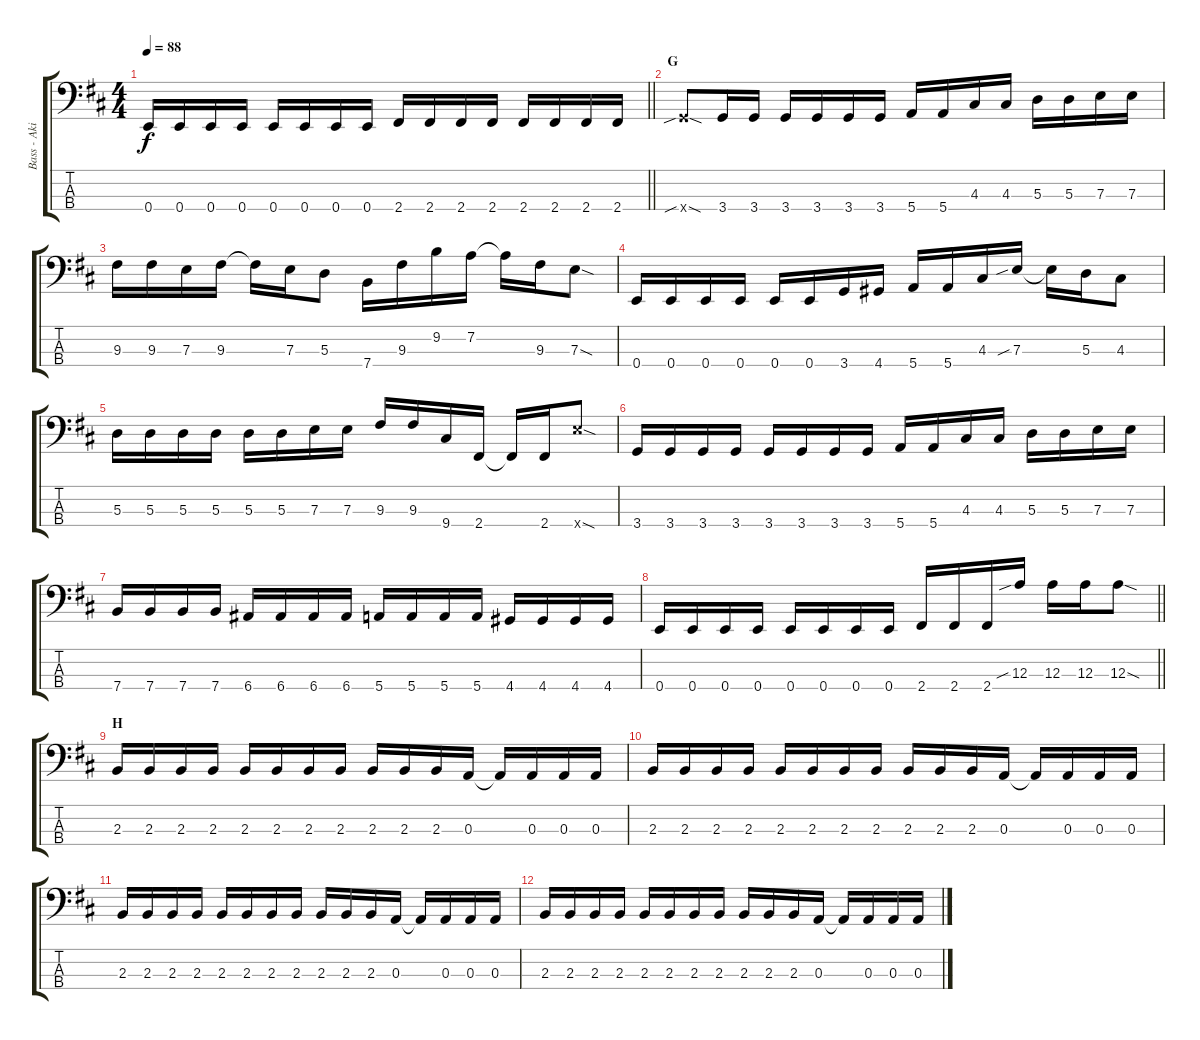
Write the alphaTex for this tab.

\track ("Bass - Aki" "Bass - Aki") {instrument electricbasspick}
\staff {score tabs}
\tuning (G2 D2 A1 E1) {hide}
\ts (4 4)
\tempo 88
\clef f4
\barLineRight lightlight
\ks d
0.4.16{dy f} 0.4.16 0.4.16 0.4.16 0.4.16 0.4.16 0.4.16 0.4.16 2.4.16 2.4.16 2.4.16 2.4.16 2.4.16 2.4.16 2.4.16 2.4.16 |
\section ("" "G")
3.4{sib sod x}.8 3.4.16 3.4.16 3.4.16 3.4.16 3.4.16 3.4.16 5.4.16 5.4.16 4.3.16 4.3.16 5.3.16 5.3.16 7.3.16 7.3.16 |
9.3.16 9.3.16 7.3.16 9.3.16 9.3{t}.16 7.3.16 5.3.8 7.4.16 9.3.16 9.2.16 7.2.16 7.2{t}.16 9.3.16 7.3{sod}.8 |
0.4.16 0.4.16 0.4.16 0.4.16 0.4.16 0.4.16 3.4.16 4.4.16 5.4.16 5.4.16 4.3.16 7.3{sib}.16 7.3{t}.16 5.3.16 4.3.8 |
5.3.16 5.3.16 5.3.16 5.3.16 5.3.16 5.3.16 7.3.16 7.3.16 9.3.16 9.3.16 9.4.16 2.4.16 2.4{t}.16 2.4.16 12.4{sod x}.8 |
3.4.16 3.4.16 3.4.16 3.4.16 3.4.16 3.4.16 3.4.16 3.4.16 5.4.16 5.4.16 4.3.16 4.3.16 5.3.16 5.3.16 7.3.16 7.3.16 |
7.4.16 7.4.16 7.4.16 7.4.16 6.4.16 6.4.16 6.4.16 6.4.16 5.4.16 5.4.16 5.4.16 5.4.16 4.4.16 4.4.16 4.4.16 4.4.16 |
\barLineRight lightlight
0.4.16 0.4.16 0.4.16 0.4.16 0.4.16 0.4.16 0.4.16 0.4.16 2.4.16 2.4.16 2.4.16 12.3{sib}.16 12.3.16 12.3.16 12.3{sod}.8 |
\section ("" "H")
2.3.16 2.3.16 2.3.16 2.3.16 2.3.16 2.3.16 2.3.16 2.3.16 2.3.16 2.3.16 2.3.16 0.3.16 0.3{t}.16 0.3.16 0.3.16 0.3.16 |
2.3.16 2.3.16 2.3.16 2.3.16 2.3.16 2.3.16 2.3.16 2.3.16 2.3.16 2.3.16 2.3.16 0.3.16 0.3{t}.16 0.3.16 0.3.16 0.3.16 |
2.3.16 2.3.16 2.3.16 2.3.16 2.3.16 2.3.16 2.3.16 2.3.16 2.3.16 2.3.16 2.3.16 0.3.16 0.3{t}.16 0.3.16 0.3.16 0.3.16 |
2.3.16 2.3.16 2.3.16 2.3.16 2.3.16 2.3.16 2.3.16 2.3.16 2.3.16 2.3.16 2.3.16 0.3.16 0.3{t}.16 0.3.16 0.3.16 0.3.16
